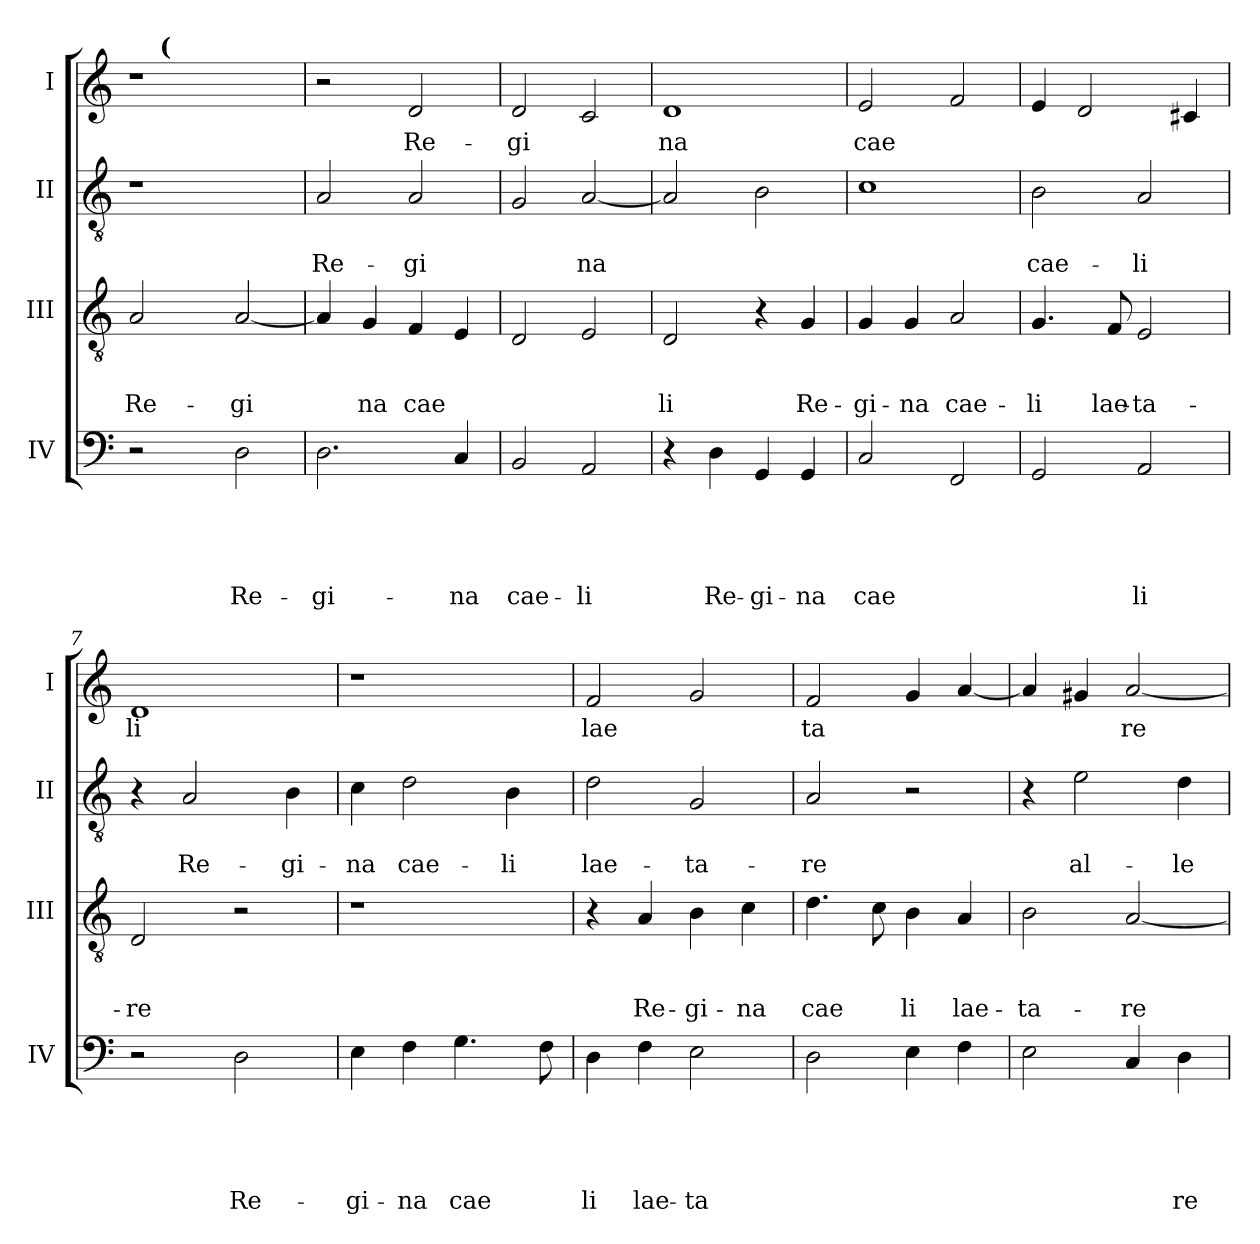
**kern	**text	**text	**text	**text	**text	**kern	**text	**text	**text	**kern	**text	**text	**kern	**text
*part4	*part4	*part4	*part4	*part4	*part4	*part3	*part3	*part3	*part3	*part2	*part2	*part2	*part1	*part1
*staff4	*staff4	*staff4	*staff4	*staff4	*staff4	*staff3	*staff3	*staff3	*staff3	*staff2	*staff2	*staff2	*staff1	*staff1
*I"IV	*	*	*	*	*	*I"III	*	*	*	*I"II	*	*	*I"I	*
*I'IV	*	*	*	*	*	*I'III	*	*	*	*I'II	*	*	*I'I	*
*clefF4	*	*	*	*	*	*clefGv2	*	*	*	*clefGv2	*	*	*clefG2	*
*k[]	*	*	*	*	*	*k[]	*	*	*	*k[]	*	*	*k[]	*
*C:	*	*	*	*	*	*C:	*	*	*	*C:	*	*	*C:	*
=1	=1	=1	=1	=1	=1	=1	=1	=1	=1	=1	=1	=1	=1	=1
!	!	!	!	!	!	!	!	!	!LO:LY:b	!	!	!	!	!
*	*	*	*	*	*	*	*	*	*	*	*	*	*^	*
*	*	*	*	*	*	*	*	*	*	*	*	*	*	*^	*
2r	.	.	.	.	.	2A/	.	.	Re-	1r	.	.	1r	8ryy	4ryy	.
!	!	!	!	!	!	!	!	!	!	!	!	!	!	!LO:TX:a:B:t=(	!	!
.	.	.	.	.	.	.	.	.	.	.	.	.	.	2..ryy	.	.
*	*	*	*	*	*	*	*	*	*	*	*	*	*MM100	*	*	*
.	.	.	.	.	.	.	.	.	.	.	.	.	.	.	2.ryy	.
!	!	!	!	!	!LO:LY:b	!	!	!	!LO:LY:b	!	!	!	!	!	!	!
2D\	.	.	.	.	Re-	[<2A/	.	.	-gi	.	.	.	.	.	.	.
=2	=2	=2	=2	=2	=2	=2	=2	=2	=2	=2	=2	=2	=2	=2	=2	=2
!	!	!	!	!	!	!	!	!	!	!	!	!	!LO:TX:a:B:t=)	!	!	!
!	!	!	!	!	!LO:LY:b	!	!	!	!	!	!	!LO:LY:b	!	!	!	!
*	*	*	*	*	*	*	*	*	*	*	*	*	*v	*v	*v	*
2.D\	.	.	.	.	-gi-	4A/]	.	.	.	2A/	.	Re-	2r	.
!	!	!	!	!	!	!	!	!	!LO:LY:b	!	!	!	!	!
.	.	.	.	.	.	4G/	.	.	na	.	.	.	.	.
!	!	!	!	!	!	!	!	!	!LO:LY:b	!	!	!LO:LY:b	!	!LO:LY:b
.	.	.	.	.	.	4F/	.	.	cae	2A/	.	-gi	2d/	Re-
!	!	!	!	!	!LO:LY:b	!	!	!	!	!	!	!	!	!
4C/	.	.	.	.	-na	4E/	.	.	.	.	.	.	.	.
=3	=3	=3	=3	=3	=3	=3	=3	=3	=3	=3	=3	=3	=3	=3
!	!	!	!	!	!LO:LY:b	!	!	!	!	!	!	!	!	!LO:LY:b
2BB/	.	.	.	.	cae-	2D/	.	.	.	2G/	.	.	2d/	-gi
!	!	!	!	!	!LO:LY:b	!	!	!	!	!	!	!LO:LY:b	!	!
2AA/	.	.	.	.	-li	2E/	.	.	.	[<2A/	.	na	2c/	.
=4	=4	=4	=4	=4	=4	=4	=4	=4	=4	=4	=4	=4	=4	=4
!	!	!	!	!	!	!	!	!	!LO:LY:b	!	!	!	!	!LO:LY:b
4r	.	.	.	.	.	2D/	.	.	li	2A/]	.	.	1d	na
!	!	!	!	!	!LO:LY:b	!	!	!	!	!	!	!	!	!
4D\	.	.	.	.	Re-	.	.	.	.	.	.	.	.	.
!	!	!	!	!	!LO:LY:b	!	!	!	!	!	!	!	!	!
4GG/	.	.	.	.	-gi-	4r	.	.	.	2B\	.	.	.	.
!	!	!	!	!	!LO:LY:b	!	!	!	!LO:LY:b	!	!	!	!	!
4GG/	.	.	.	.	-na	4G/	.	.	Re-	.	.	.	.	.
=5	=5	=5	=5	=5	=5	=5	=5	=5	=5	=5	=5	=5	=5	=5
!	!	!	!	!	!LO:LY:b	!	!	!	!LO:LY:b	!	!	!	!	!LO:LY:b
2C/	.	.	.	.	cae	4G/	.	.	-gi-	1c	.	.	2e/	cae
!	!	!	!	!	!	!	!	!	!LO:LY:b	!	!	!	!	!
.	.	.	.	.	.	4G/	.	.	-na	.	.	.	.	.
!	!	!	!	!	!	!	!	!	!LO:LY:b	!	!	!	!	!
2FF/	.	.	.	.	.	2A/	.	.	cae-	.	.	.	2f/	.
!!LO:LB:g=z
=6	=6	=6	=6	=6	=6	=6	=6	=6	=6	=6	=6	=6	=6	=6
!	!	!	!	!	!	!	!	!	!LO:LY:b	!	!	!LO:LY:b	!	!
2GG/	.	.	.	.	.	4.G/	.	.	-li	2B\	.	cae-	4e/	.
.	.	.	.	.	.	.	.	.	.	.	.	.	2d/	.
!	!	!	!	!	!	!	!	!	!LO:LY:b	!	!	!	!	!
.	.	.	.	.	.	8F/	.	.	lae-	.	.	.	.	.
!	!	!	!	!	!LO:LY:b	!	!	!	!LO:LY:b:rj	!	!	!LO:LY:b	!	!
2AA/	.	.	.	.	li	2E/	.	.	-ta-	2A/	.	-li	.	.
.	.	.	.	.	.	.	.	.	.	.	.	.	4c#X/	.
=7	=7	=7	=7	=7	=7	=7	=7	=7	=7	=7	=7	=7	=7	=7
!	!	!	!	!	!	!	!	!	!LO:LY:b	!	!	!	!	!LO:LY:b:rj
2r	.	.	.	.	.	2D/	.	.	-re	4r	.	.	1d	li
!	!	!	!	!	!	!	!	!	!	!	!	!LO:LY:b	!	!
.	.	.	.	.	.	.	.	.	.	2A/	.	Re-	.	.
!	!	!	!	!	!LO:LY:b	!	!	!	!	!	!	!	!	!
2D\	.	.	.	.	Re-	2r	.	.	.	.	.	.	.	.
!	!	!	!	!	!	!	!	!	!	!	!	!LO:LY:b	!	!
.	.	.	.	.	.	.	.	.	.	4B\	.	-gi-	.	.
=8	=8	=8	=8	=8	=8	=8	=8	=8	=8	=8	=8	=8	=8	=8
!	!	!	!	!	!LO:LY:b	!	!	!	!	!	!	!LO:LY:b	!	!
4E\	.	.	.	.	-gi-	1r	.	.	.	4c\	.	-na	1r	.
!	!	!	!	!	!LO:LY:b	!	!	!	!	!	!	!LO:LY:b	!	!
4F\	.	.	.	.	-na	.	.	.	.	2d\	.	cae-	.	.
!	!	!	!	!	!LO:LY:b	!	!	!	!	!	!	!	!	!
4.G\	.	.	.	.	cae	.	.	.	.	.	.	.	.	.
!	!	!	!	!	!	!	!	!	!	!	!	!LO:LY:b	!	!
.	.	.	.	.	.	.	.	.	.	4B\	.	-li	.	.
8F\	.	.	.	.	.	.	.	.	.	.	.	.	.	.
=9	=9	=9	=9	=9	=9	=9	=9	=9	=9	=9	=9	=9	=9	=9
!	!	!	!	!	!LO:LY:b	!	!	!	!	!	!	!LO:LY:b	!	!LO:LY:b
4D\	.	.	.	.	li	4r	.	.	.	2d\	.	lae-	2f/	lae
!	!	!	!	!	!LO:LY:b	!	!	!	!LO:LY:b	!	!	!	!	!
4F\	.	.	.	.	lae-	4A/	.	.	Re-	.	.	.	.	.
!	!	!	!	!	!LO:LY:b	!	!	!	!LO:LY:b	!	!	!LO:LY:b	!	!
2E\	.	.	.	.	-ta	4B\	.	.	-gi-	2G/	.	-ta-	2g/	.
!	!	!	!	!	!	!	!	!	!LO:LY:b	!	!	!	!	!
.	.	.	.	.	.	4c\	.	.	-na	.	.	.	.	.
=10	=10	=10	=10	=10	=10	=10	=10	=10	=10	=10	=10	=10	=10	=10
!	!	!	!	!	!	!	!	!	!LO:LY:b	!	!	!LO:LY:b	!	!LO:LY:b
2D\	.	.	.	.	.	4.d\	.	.	cae	2A/	.	-re	2f/	ta
.	.	.	.	.	.	8c\	.	.	.	.	.	.	.	.
!	!	!	!	!	!	!	!	!	!LO:LY:b	!	!	!	!	!
4E\	.	.	.	.	.	4B\	.	.	li	2r	.	.	4g/	.
!	!	!	!	!	!	!	!	!	!LO:LY:b	!	!	!	!	!
4F\	.	.	.	.	.	4A/	.	.	lae-	.	.	.	[<4a/	.
=11	=11	=11	=11	=11	=11	=11	=11	=11	=11	=11	=11	=11	=11	=11
!	!	!	!	!	!	!	!	!	!LO:LY:b	!	!	!	!	!
2E\	.	.	.	.	.	2B\	.	.	-ta-	4r	.	.	4a/]	.
!	!	!	!	!	!	!	!	!	!	!	!	!LO:LY:b	!	!
.	.	.	.	.	.	.	.	.	.	2e\	.	al-	4g#X/	.
!	!	!	!	!	!	!	!	!	!LO:LY:b	!	!	!	!	!LO:LY:b
4C/	.	.	.	.	.	[<2A/	.	.	-re	.	.	.	[<2a/	re
!	!	!	!	!	!LO:LY:b	!	!	!	!	!	!	!LO:LY:b	!	!
4D\	.	.	.	.	re	.	.	.	.	4d\	.	-le-	.	.
=	=	=	=	=	=	=	=	=	=	=	=	=	=	=
*-	*-	*-	*-	*-	*-	*-	*-	*-	*-	*-	*-	*-	*-	*-
